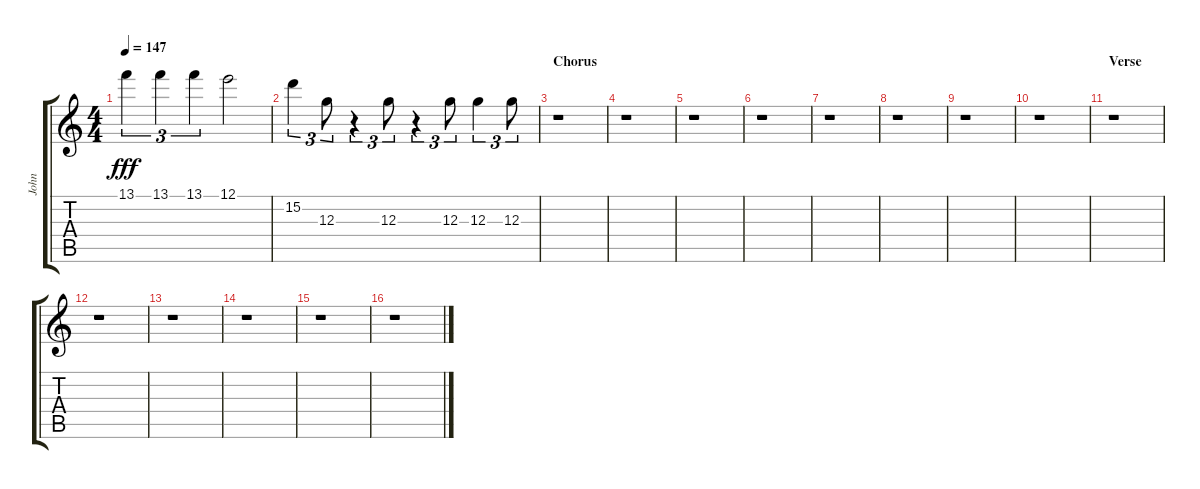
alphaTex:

\track ("John" "John") {instrument acousticguitarnylon}
\staff {score tabs}
\tuning (E4 B3 G3 D3 A2 E2) {hide}
\ts (4 4)
\tempo 147
\clef g2
\ks c
13.1.4{tu (3 2) dy fff} 13.1.4{tu (3 2)} 13.1.4{tu (3 2)} 12.1.2 |
15.2.4{tu (3 2)} 12.3.8{tu (3 2)} r.4{tu (3 2)} 12.3.8{tu (3 2)} r.4{tu (3 2)} 12.3.8{tu (3 2)} 12.3.4{tu (3 2)} 12.3.8{tu (3 2)} |
\section ("" "Chorus")
r.1 |
r.1 |
r.1 |
r.1 |
r.1 |
r.1 |
r.1 |
r.1 |
\section ("" "Verse")
r.1 |
r.1 |
r.1 |
r.1 |
r.1 |
r.1
